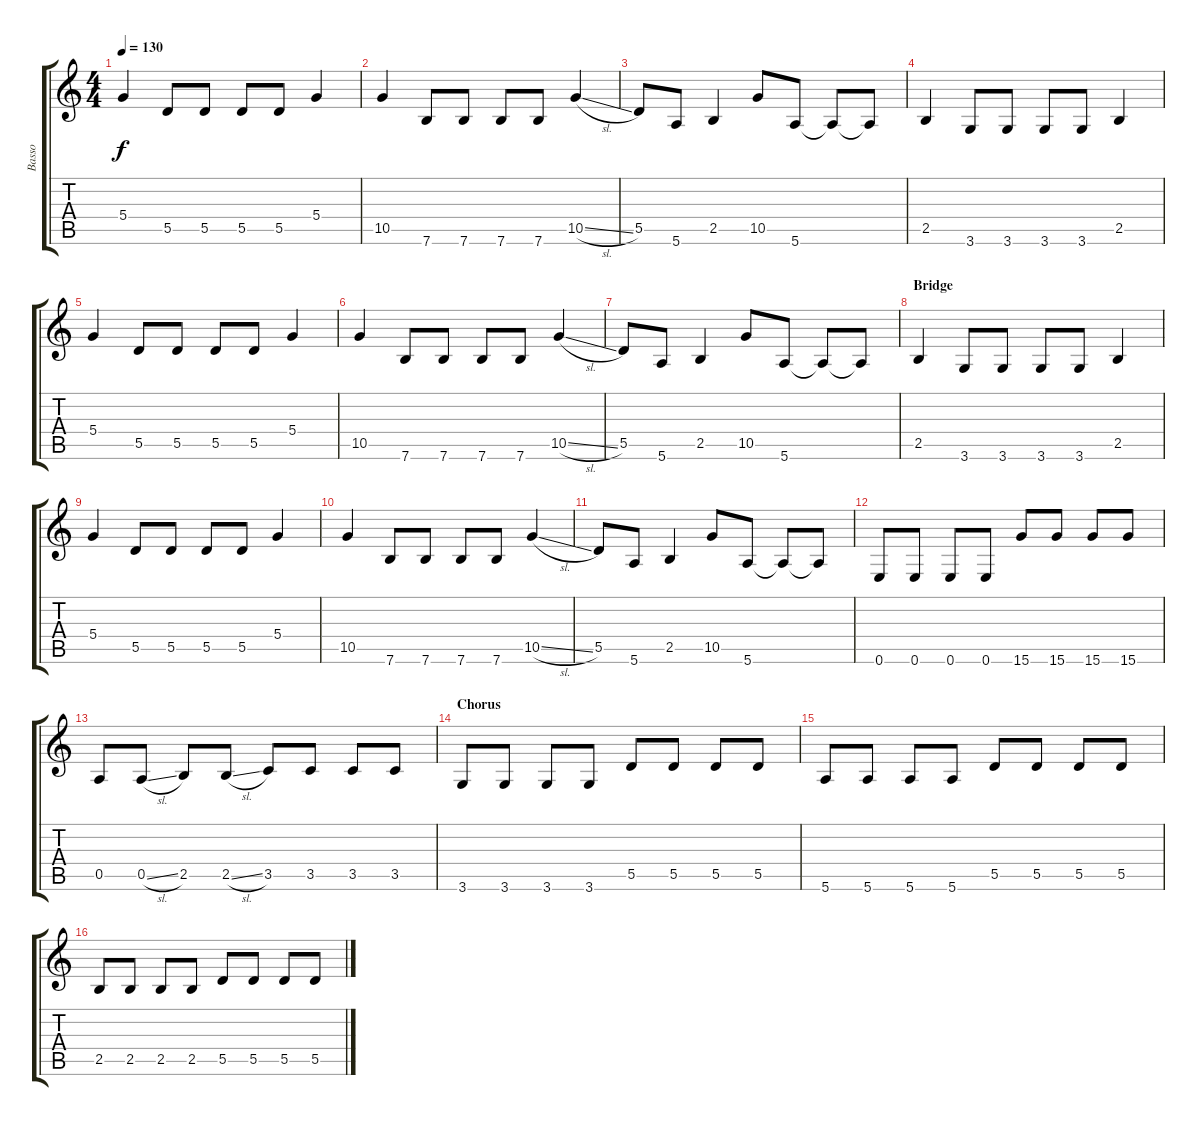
\track ("Basso" "Basso") {instrument acousticbass}
\staff {score tabs}
\tuning (E4 B3 G3 D3 A2 E2) {hide}
\ts (4 4)
\tempo 130
\clef g2
\ks c
5.4.4{dy f} 5.5.8 5.5.8 5.5.8 5.5.8 5.4.4 |
10.5.4 7.6.8 7.6.8 7.6.8 7.6.8 10.5{sl}.4 |
5.5.8 5.6.8 2.5.4 10.5.8 5.6.8 5.6{t}.8 5.6{t}.8 |
2.5.4 3.6.8 3.6.8 3.6.8 3.6.8 2.5.4 |
5.4.4 5.5.8 5.5.8 5.5.8 5.5.8 5.4.4 |
10.5.4 7.6.8 7.6.8 7.6.8 7.6.8 10.5{sl}.4 |
5.5.8 5.6.8 2.5.4 10.5.8 5.6.8 5.6{t}.8 5.6{t}.8 |
\section ("" "Bridge")
2.5.4 3.6.8 3.6.8 3.6.8 3.6.8 2.5.4 |
5.4.4 5.5.8 5.5.8 5.5.8 5.5.8 5.4.4 |
10.5.4 7.6.8 7.6.8 7.6.8 7.6.8 10.5{sl}.4 |
5.5.8 5.6.8 2.5.4 10.5.8 5.6.8 5.6{t}.8 5.6{t}.8 |
0.6.8 0.6.8 0.6.8 0.6.8 15.6.8 15.6.8 15.6.8 15.6.8 |
0.5.8 0.5{sl}.8 2.5.8 2.5{sl}.8 3.5.8 3.5.8 3.5.8 3.5.8 |
\section ("" "Chorus")
3.6.8 3.6.8 3.6.8 3.6.8 5.5.8 5.5.8 5.5.8 5.5.8 |
5.6.8 5.6.8 5.6.8 5.6.8 5.5.8 5.5.8 5.5.8 5.5.8 |
2.5.8 2.5.8 2.5.8 2.5.8 5.5.8 5.5.8 5.5.8 5.5.8
